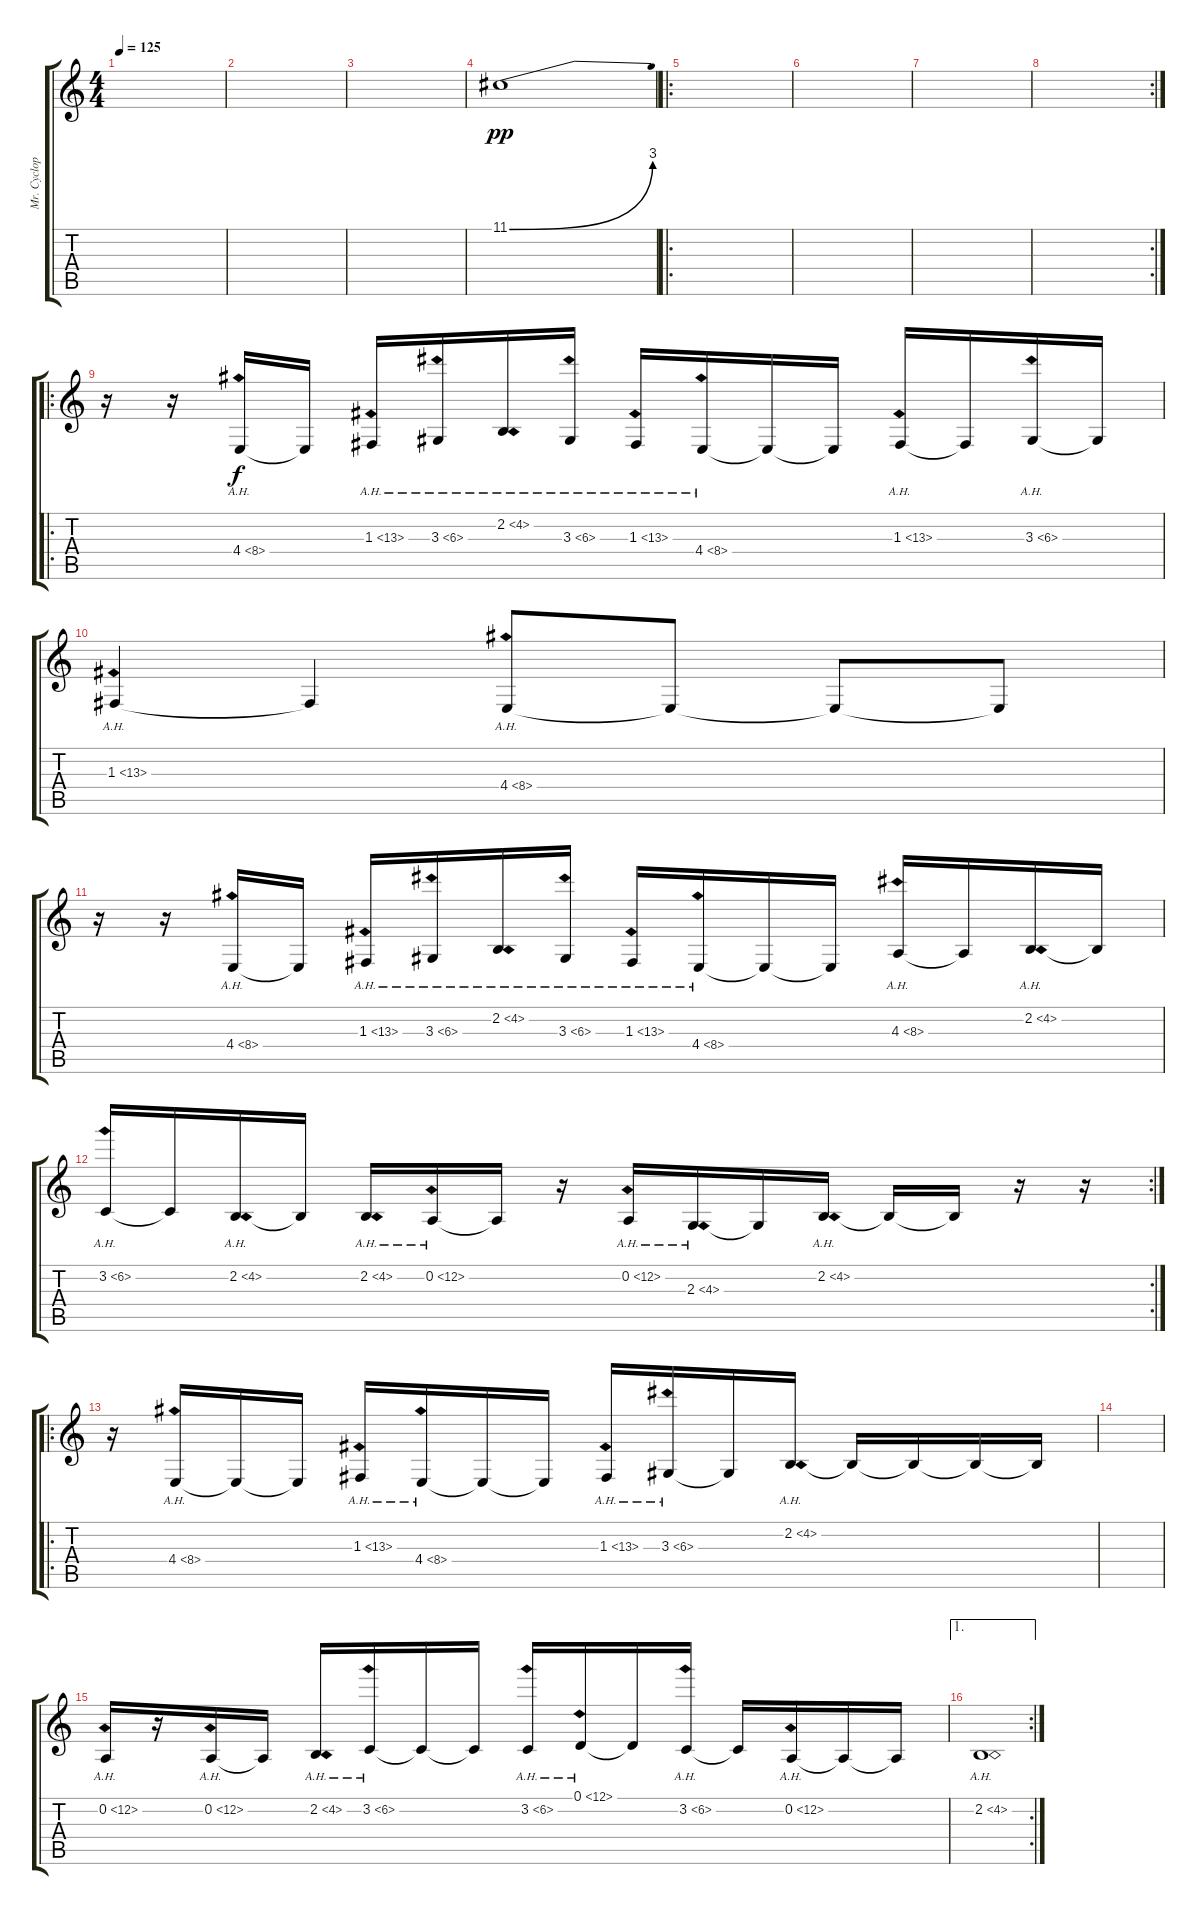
\track ("Mr. Cyclop" "Mr. Cyclop") {instrument lead2sawtooth}
\staff {score tabs}
\tuning (D4 A3 F3 C3 G2 C2) {hide}
\ts (4 4)
\tempo 125
\clef g2
\ks c
|
|
|
11.1{be (bend 0 0 60 12)}.1{dy pp} |
\ro
|
|
|
\rc 2
|
\ro
r.16 r.16 4.4{ah 4}.16{dy f} 4.4{t}.16 1.3{ah 12}.16 3.3{ah 3}.16 2.2{ah 2}.16 3.3{ah 3}.16 1.3{ah 12}.16 4.4{ah 4}.16 4.4{t}.16 4.4{t}.16 1.3{ah 12}.16 1.3{t}.16 3.3{ah 3}.16 3.3{t}.16 |
1.3{ah 12}.4 1.3{t}.4 4.4{ah 4}.8 4.4{t}.8 4.4{t}.8 4.4{t}.8 |
r.16 r.16 4.4{ah 4}.16 4.4{t}.16 1.3{ah 12}.16 3.3{ah 3}.16 2.2{ah 2}.16 3.3{ah 3}.16 1.3{ah 12}.16 4.4{ah 4}.16 4.4{t}.16 4.4{t}.16 4.3{ah 4}.16 4.3{t}.16 2.2{ah 2}.16 2.2{t}.16 |
\rc 2
3.2{ah 3}.16 3.2{t}.16 2.2{ah 2}.16 2.2{t}.16 2.2{ah 2}.16 0.2{ah 12}.16 0.2{t}.16 r.16 0.2{ah 12}.16 2.3{ah 2}.16 2.3{t}.16 2.2{ah 2}.16 2.2{t}.16 2.2{t}.16 r.16 r.16 |
\ro
r.16 4.4{ah 4}.16 4.4{t}.16 4.4{t}.16 1.3{ah 12}.16 4.4{ah 4}.16 4.4{t}.16 4.4{t}.16 1.3{ah 12}.16 3.3{ah 3}.16 3.3{t}.16 2.2{ah 2}.16 2.2{t}.16 2.2{t}.16 2.2{t}.16 2.2{t}.16 |
|
0.2{ah 12}.16 r.16 0.2{ah 12}.16 0.2{t}.16 2.2{ah 2}.16 3.2{ah 3}.16 3.2{t}.16 3.2{t}.16 3.2{ah 3}.16 0.1{ah 12}.16 0.1{t}.16 3.2{ah 3}.16 3.2{t}.16 0.2{ah 12}.16 0.2{t}.16 0.2{t}.16 |
\ae 1
\rc 2
2.2{ah 2}.1
